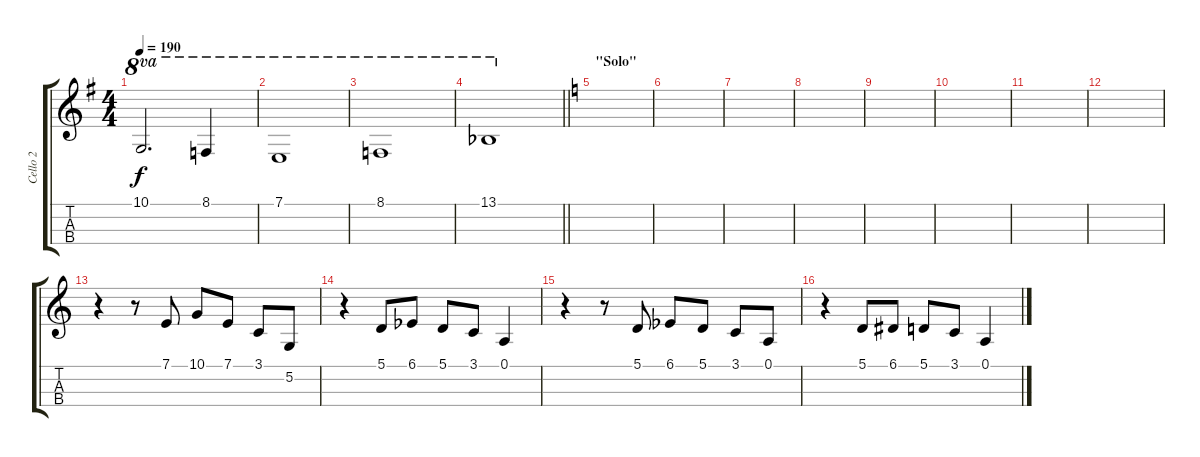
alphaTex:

\track ("Cello 2" "Cello 2") {instrument cello}
\staff {score tabs}
\tuning (A3 D3 G2 C2) {hide}
\ts (4 4)
\tempo 190
\clef g2
\ks g
10.1.2{d ot 8va dy f} 8.1.4{ot 8va} |
7.1.1{ot 8va} |
8.1.1{ot 8va} |
\barLineRight lightlight
13.1{acc b}.1{ot 8va} |
\section ("" "\"Solo\"")
\ks c
|
|
|
|
|
|
|
|
r.4 r.8 7.1.8 10.1.8 7.1.8 3.1.8 5.2.8 |
r.4 5.1.8 6.1{acc b}.8 5.1.8 3.1.8 0.1.4 |
r.4 r.8 5.1.8 6.1{acc b}.8 5.1.8 3.1.8 0.1.8 |
r.4 5.1.8 6.1.8 5.1.8 3.1.8 0.1.4
